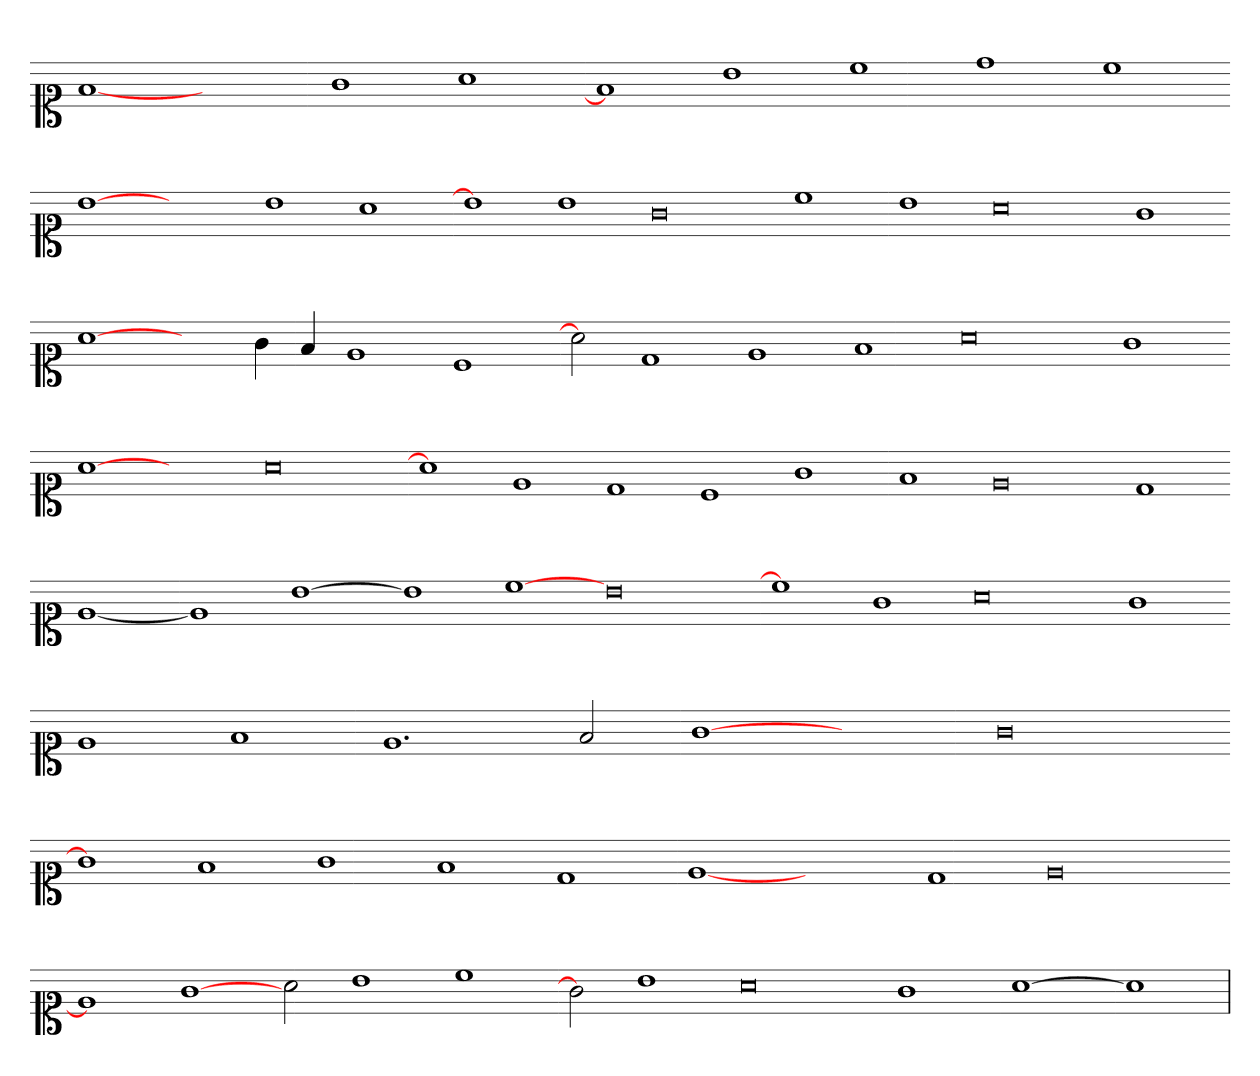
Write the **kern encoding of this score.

**kern
*part1
*staff1
*clefC1
*k[]
=
[1f
1ryy
1g
1a
=-
1f]
1b
1cc
1dd
1cc
=-
[1b
1ryy
1b
1a
=-
1b]
1b
0g
1cc
=-
1b
0a
1g
=-
[1a
2ryy
4g
4f
1e
1c
=-
2a]
1d
1e
1f
0a
1g
=-
[1a
1ryy
0a
=-
1a]
1e
1d
1c
1g
=-
1f
0e
1d
=-
[1e
=-
1e]
[1b
=-
1b]
[1cc
0b
=-
1cc]
1g
0a
1g
=-
1e
1f
1.e
2f
=-
[1g
1ryy
0g
=-
1g]
1f
1g
1f
1d
=-
[1e
1ryy
1d
0e
=-
1e]
[1g
2a
1b
1cc
=-
2g]
1b
0a
1g
=-
[1a
=1-
1a]
=
*-
